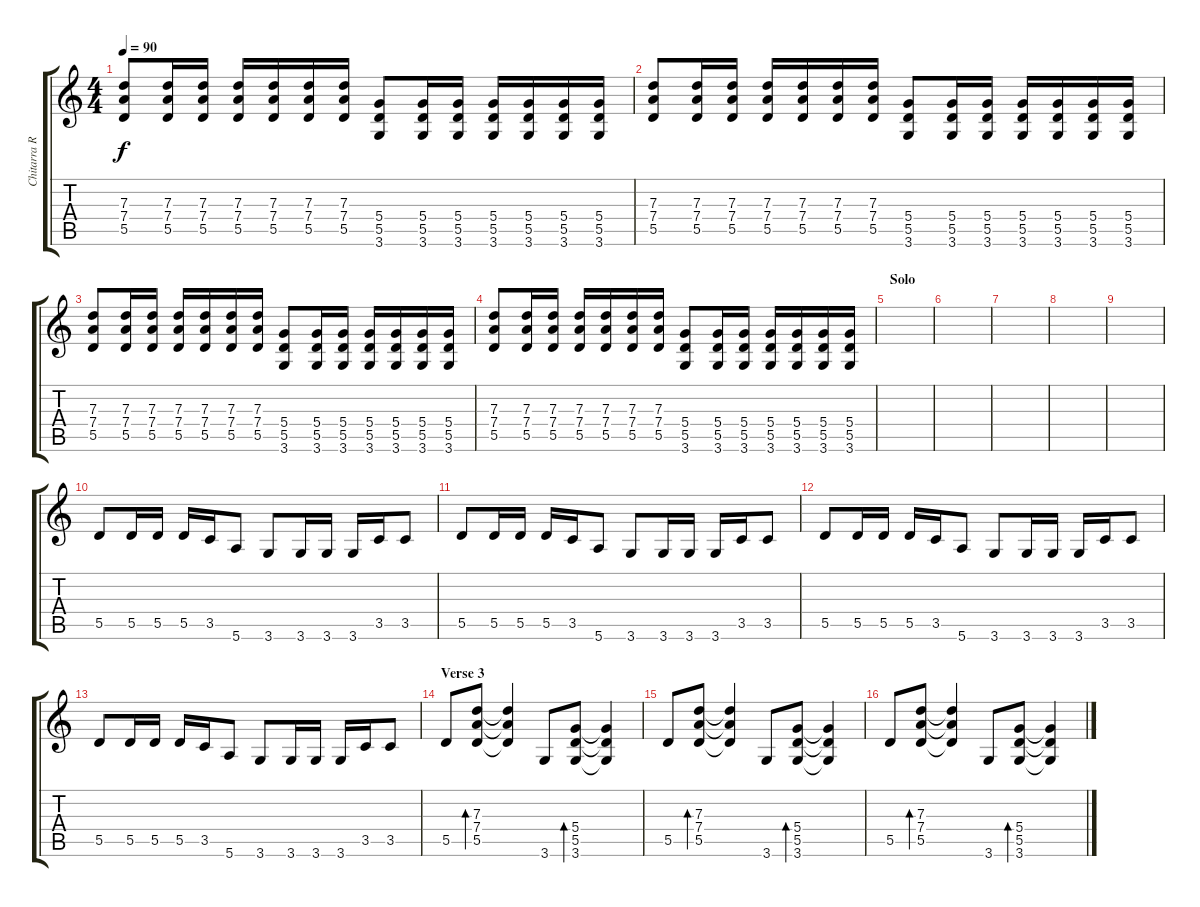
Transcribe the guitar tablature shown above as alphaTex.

\track ("Chitarra Rythm" "Chitarra R") {instrument overdrivenguitar}
\staff {score tabs}
\tuning (E4 B3 G3 D3 A2 E2) {hide}
\ts (4 4)
\tempo 90
\clef g2
\ks c
(7.3 7.4 5.5).8{dy f} (7.3 7.4 5.5).16 (7.3 7.4 5.5).16 (7.3 7.4 5.5).16 (7.3 7.4 5.5).16 (7.3 7.4 5.5).16 (7.3 7.4 5.5).16 (5.4 5.5 3.6).8 (5.4 5.5 3.6).16 (5.4 5.5 3.6).16 (5.4 5.5 3.6).16 (5.4 5.5 3.6).16 (5.4 5.5 3.6).16 (5.4 5.5 3.6).16 |
(7.3 7.4 5.5).8 (7.3 7.4 5.5).16 (7.3 7.4 5.5).16 (7.3 7.4 5.5).16 (7.3 7.4 5.5).16 (7.3 7.4 5.5).16 (7.3 7.4 5.5).16 (5.4 5.5 3.6).8 (5.4 5.5 3.6).16 (5.4 5.5 3.6).16 (5.4 5.5 3.6).16 (5.4 5.5 3.6).16 (5.4 5.5 3.6).16 (5.4 5.5 3.6).16 |
(7.3 7.4 5.5).8 (7.3 7.4 5.5).16 (7.3 7.4 5.5).16 (7.3 7.4 5.5).16 (7.3 7.4 5.5).16 (7.3 7.4 5.5).16 (7.3 7.4 5.5).16 (5.4 5.5 3.6).8 (5.4 5.5 3.6).16 (5.4 5.5 3.6).16 (5.4 5.5 3.6).16 (5.4 5.5 3.6).16 (5.4 5.5 3.6).16 (5.4 5.5 3.6).16 |
(7.3 7.4 5.5).8 (7.3 7.4 5.5).16 (7.3 7.4 5.5).16 (7.3 7.4 5.5).16 (7.3 7.4 5.5).16 (7.3 7.4 5.5).16 (7.3 7.4 5.5).16 (5.4 5.5 3.6).8 (5.4 5.5 3.6).16 (5.4 5.5 3.6).16 (5.4 5.5 3.6).16 (5.4 5.5 3.6).16 (5.4 5.5 3.6).16 (5.4 5.5 3.6).16 |
\section ("" "Solo")
|
|
|
|
|
5.5.8 5.5.16 5.5.16 5.5.16 3.5.16 5.6.8 3.6.8 3.6.16 3.6.16 3.6.16 3.5.16 3.5.8 |
5.5.8 5.5.16 5.5.16 5.5.16 3.5.16 5.6.8 3.6.8 3.6.16 3.6.16 3.6.16 3.5.16 3.5.8 |
5.5.8 5.5.16 5.5.16 5.5.16 3.5.16 5.6.8 3.6.8 3.6.16 3.6.16 3.6.16 3.5.16 3.5.8 |
5.5.8 5.5.16 5.5.16 5.5.16 3.5.16 5.6.8 3.6.8 3.6.16 3.6.16 3.6.16 3.5.16 3.5.8 |
\section ("" "Verse 3")
5.5.8{instrument acousticguitarsteel} (7.3 7.4 5.5).8{bd 60} (7.3{t} 7.4{t} 5.5{t}).4 3.6.8 (5.4 5.5 3.6).8{bd 60} (5.4{t} 5.5{t} 3.6{t}).4 |
5.5.8 (7.3 7.4 5.5).8{bd 60} (7.3{t} 7.4{t} 5.5{t}).4 3.6.8 (5.4 5.5 3.6).8{bd 60} (5.4{t} 5.5{t} 3.6{t}).4 |
5.5.8 (7.3 7.4 5.5).8{bd 60} (7.3{t} 7.4{t} 5.5{t}).4 3.6.8 (5.4 5.5 3.6).8{bd 60} (5.4{t} 5.5{t} 3.6{t}).4
